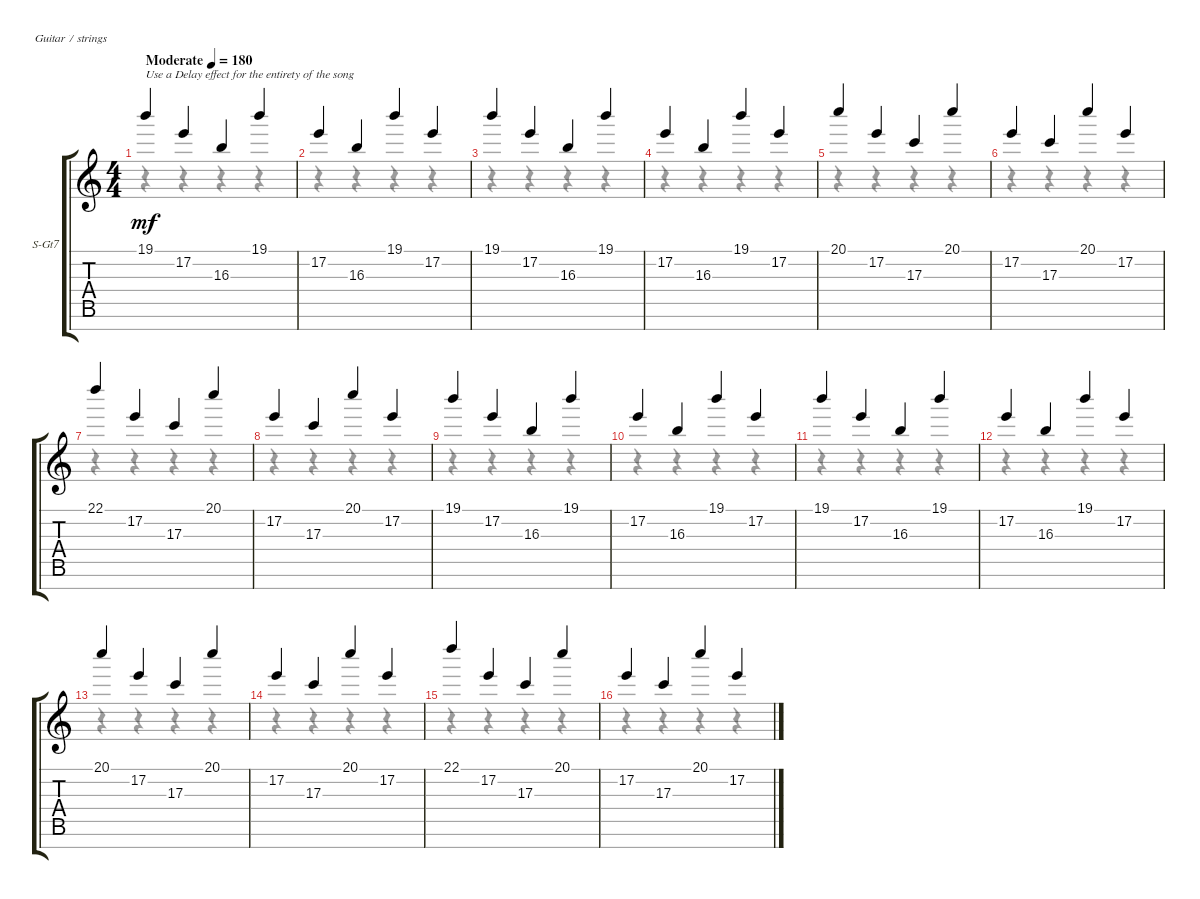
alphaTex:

\bracketExtendMode groupsimilarinstruments
\firstSystemTrackNameOrientation horizontal
\otherSystemsTrackNameOrientation horizontal
\track ("Grand piano (MIDI) (Staff 1)" "S-Gt7") {instrument acousticgrandpiano}
\staff {score tabs}
\tuning (E4 B3 G3 D3 A2 E2 B1)
\displaytranspose 12
\voice
\ts (4 4)
\beaming (8 2 2 2 2)
\tempo (180 "Moderate")
\clef g2
\ks c
19.1.4{txt "Use a Delay effect for the entirety of the song" dy mf instrument acousticgrandpiano} 17.2.4 16.3.4 19.1.4 |
17.2.4 16.3.4 19.1.4 17.2.4 |
19.1.4 17.2.4 16.3.4 19.1.4 |
17.2.4 16.3.4 19.1.4 17.2.4 |
20.1.4 17.2.4 17.3.4 20.1.4 |
17.2.4 17.3.4 20.1.4 17.2.4 |
22.1.4 17.2.4 17.3.4 20.1.4 |
17.2.4 17.3.4 20.1.4 17.2.4 |
19.1.4 17.2.4 16.3.4 19.1.4 |
17.2.4 16.3.4 19.1.4 17.2.4 |
19.1.4 17.2.4 16.3.4 19.1.4 |
17.2.4 16.3.4 19.1.4 17.2.4 |
20.1.4 17.2.4 17.3.4 20.1.4 |
17.2.4 17.3.4 20.1.4 17.2.4 |
22.1.4 17.2.4 17.3.4 20.1.4 |
17.2.4 17.3.4 20.1.4 17.2.4
\voice
\clef g2
\ottava regular
\simile none
\ks c
r.4{dy mf} r.4 r.4 r.4 |
r.4 r.4 r.4 r.4 |
r.4 r.4 r.4 r.4 |
r.4 r.4 r.4 r.4 |
r.4 r.4 r.4 r.4 |
r.4 r.4 r.4 r.4 |
r.4 r.4 r.4 r.4 |
r.4 r.4 r.4 r.4 |
r.4 r.4 r.4 r.4 |
r.4 r.4 r.4 r.4 |
r.4 r.4 r.4 r.4 |
r.4 r.4 r.4 r.4 |
r.4 r.4 r.4 r.4 |
r.4 r.4 r.4 r.4 |
r.4 r.4 r.4 r.4 |
r.4 r.4 r.4 r.4
